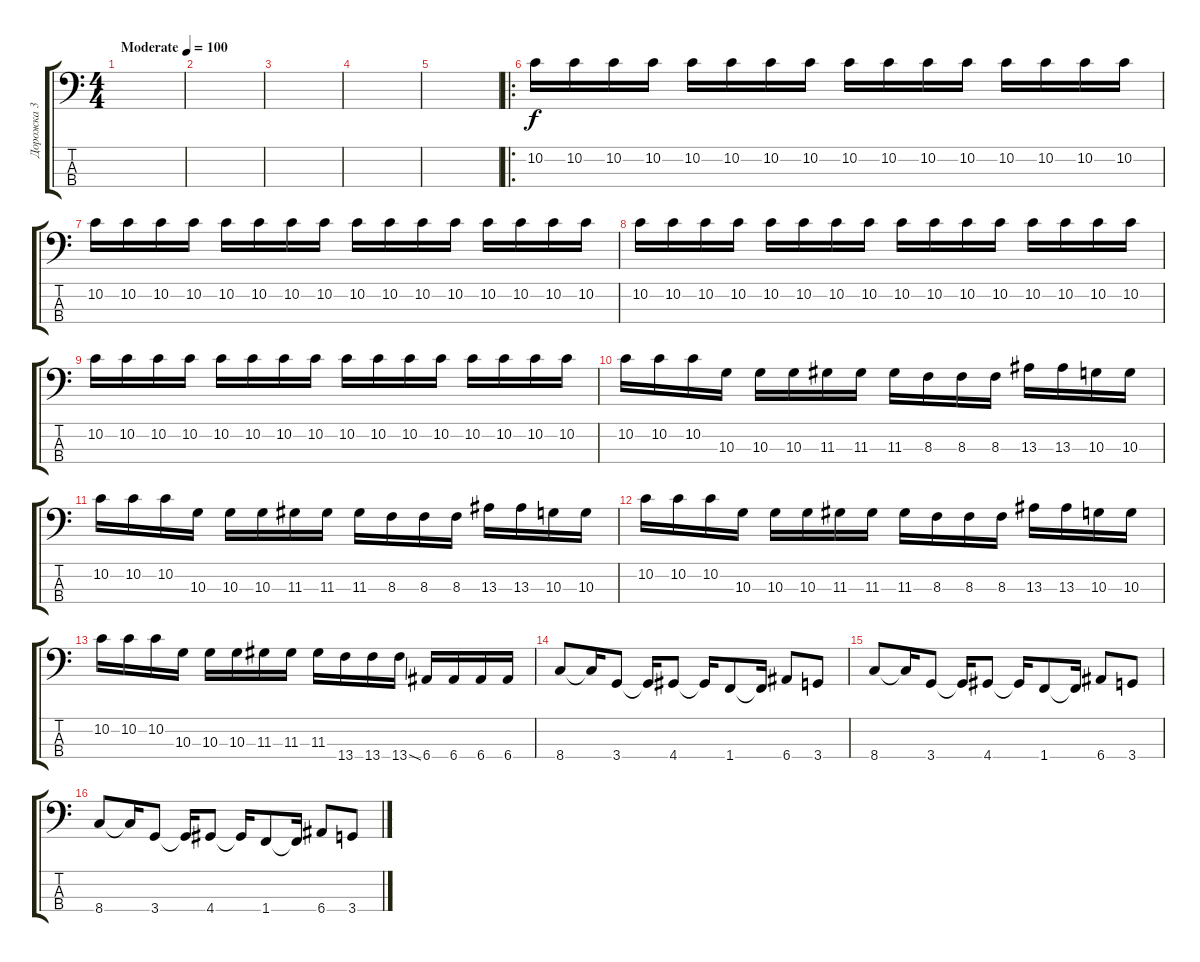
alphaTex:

\track ("Дорожка 3" "Дорожка 3") {instrument electricbassfinger}
\staff {score tabs}
\tuning (G2 D2 A1 E1) {hide}
\ts (4 4)
\tempo (100 "Moderate")
\clef f4
\ks c
|
|
|
|
|
\ro
10.2.16{volume 0} 10.2.16{volume 13} 10.2.16 10.2.16 10.2.16 10.2.16 10.2.16 10.2.16 10.2.16 10.2.16 10.2.16 10.2.16 10.2.16 10.2.16 10.2.16 10.2.16 |
10.2.16 10.2.16 10.2.16 10.2.16 10.2.16 10.2.16 10.2.16 10.2.16 10.2.16 10.2.16 10.2.16 10.2.16 10.2.16 10.2.16 10.2.16 10.2.16 |
10.2.16 10.2.16 10.2.16 10.2.16 10.2.16 10.2.16 10.2.16 10.2.16 10.2.16 10.2.16 10.2.16 10.2.16 10.2.16 10.2.16 10.2.16 10.2.16 |
10.2.16 10.2.16 10.2.16 10.2.16 10.2.16 10.2.16 10.2.16 10.2.16 10.2.16 10.2.16 10.2.16 10.2.16 10.2.16 10.2.16 10.2.16 10.2.16 |
10.2.16 10.2.16 10.2.16 10.3.16 10.3.16 10.3.16 11.3.16 11.3.16 11.3.16 8.3.16 8.3.16 8.3.16 13.3.16 13.3.16 10.3.16 10.3.16 |
10.2.16 10.2.16 10.2.16 10.3.16 10.3.16 10.3.16 11.3.16 11.3.16 11.3.16 8.3.16 8.3.16 8.3.16 13.3.16 13.3.16 10.3.16 10.3.16 |
10.2.16 10.2.16 10.2.16 10.3.16 10.3.16 10.3.16 11.3.16 11.3.16 11.3.16 8.3.16 8.3.16 8.3.16 13.3.16 13.3.16 10.3.16 10.3.16 |
10.2.16 10.2.16 10.2.16 10.3.16 10.3.16 10.3.16 11.3.16 11.3.16 11.3.16 13.4.16 13.4.16 13.4{ss}.16 6.4.16 6.4.16 6.4.16 6.4.16 |
8.4.8 8.4{t}.16 3.4.8 3.4{t}.16 4.4.8 4.4{t}.16 1.4.8 1.4{t}.16 6.4.8 3.4.8 |
8.4.8 8.4{t}.16 3.4.8 3.4{t}.16 4.4.8 4.4{t}.16 1.4.8 1.4{t}.16 6.4.8 3.4.8 |
8.4.8 8.4{t}.16 3.4.8 3.4{t}.16 4.4.8 4.4{t}.16 1.4.8 1.4{t}.16 6.4.8 3.4.8
